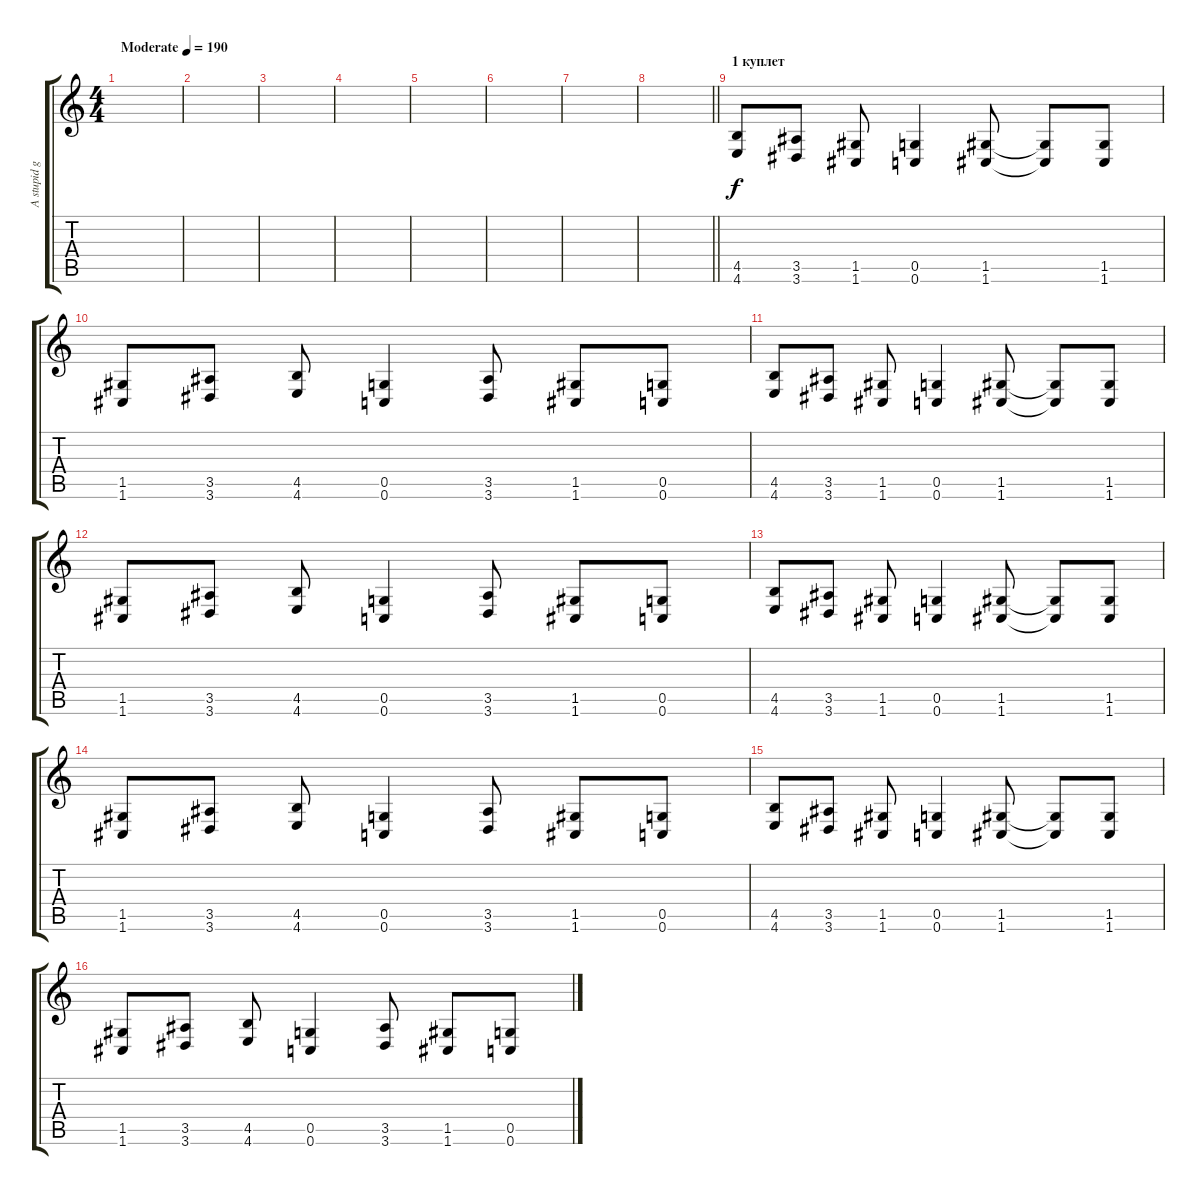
\track ("A stupid guy" "A stupid g") {instrument distortionguitar}
\staff {score tabs}
\tuning (D4 A3 F3 C3 G2 C2) {hide}
\ts (4 4)
\tempo (190 "Moderate")
\clef g2
\ks c
|
|
|
|
|
|
|
\barLineRight lightlight
|
\section ("" "1 куплет")
(4.5 4.6).8 (3.5 3.6).8 (1.5 1.6).8 (0.5 0.6).4 (1.5 1.6).8 (1.5{t} 1.6{t}).8 (1.5 1.6).8 |
(1.5 1.6).8 (3.5 3.6).8 (4.5 4.6).8 (0.5 0.6).4 (3.5 3.6).8 (1.5 1.6).8 (0.5 0.6).8 |
(4.5 4.6).8 (3.5 3.6).8 (1.5 1.6).8 (0.5 0.6).4 (1.5 1.6).8 (1.5{t} 1.6{t}).8 (1.5 1.6).8 |
(1.5 1.6).8 (3.5 3.6).8 (4.5 4.6).8 (0.5 0.6).4 (3.5 3.6).8 (1.5 1.6).8 (0.5 0.6).8 |
(4.5 4.6).8 (3.5 3.6).8 (1.5 1.6).8 (0.5 0.6).4 (1.5 1.6).8 (1.5{t} 1.6{t}).8 (1.5 1.6).8 |
(1.5 1.6).8 (3.5 3.6).8 (4.5 4.6).8 (0.5 0.6).4 (3.5 3.6).8 (1.5 1.6).8 (0.5 0.6).8 |
(4.5 4.6).8 (3.5 3.6).8 (1.5 1.6).8 (0.5 0.6).4 (1.5 1.6).8 (1.5{t} 1.6{t}).8 (1.5 1.6).8 |
(1.5 1.6).8 (3.5 3.6).8 (4.5 4.6).8 (0.5 0.6).4 (3.5 3.6).8 (1.5 1.6).8 (0.5 0.6).8
